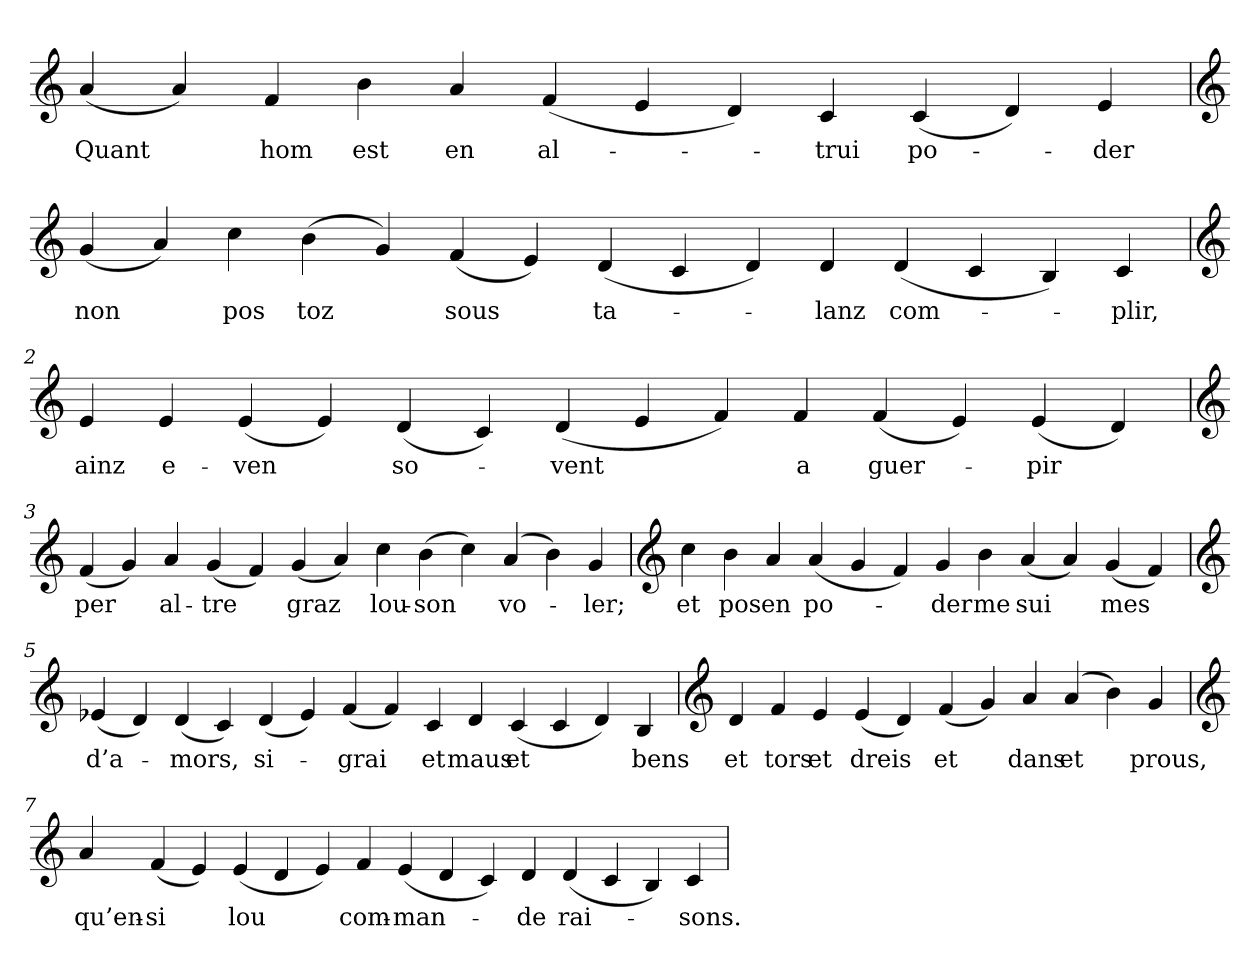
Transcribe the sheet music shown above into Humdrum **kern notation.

**kern	**text
*part1	*part1
*staff1	*staff1
*clefG2	*
=	=
(4a	Quant
4a)	.
4f	hom
4b	est
4a	en
(4f	al-
4e	.
4d)	.
4c	-trui
(4c	po-
4d)	.
4e	-der
=1	=1
*clefG2	*
(4g	non
4a)	.
4cc	pos
(4b	toz
4g)	.
(4f	sous
4e)	.
(4d	ta-
4c	.
4d)	.
4d	-lanz
(4d	com-
4c	.
4B)	.
4c	-plir,
=2	=2
*clefG2	*
4e	ainz
4e	e-
(4e	-ven
4e)	.
(4d	so-
4c)	.
(4d	-vent
4e	.
4f)	.
4f	a
(4f	guer-
4e)	.
(4e	-pir
4d)	.
=3	=3
*clefG2	*
(4f	per
4g)	.
4a	al-
(4g	-tre
4f)	.
(4g	graz
4a)	.
4cc	lou-
(4b	-son
4cc)	.
(4a	vo-
4b)	.
4g	-ler;
=4	=4
*clefG2	*
4cc	et
4b	pos
4a	en
(4a	po-
4g	.
4f)	.
4g	-der
4b	me
(4a	sui
4a)	.
(4g	mes
4f)	.
=5	=5
*clefG2	*
(4e-X	d’a-
4d)	.
(4d	-mors,
4c)	.
(4d	si-
4e-)	.
(4f	-grai
4f)	.
4c	et
4d	maus
(4c	et
4c	.
4d)	.
4B	bens
=6	=6
*clefG2	*
4d	et
4f	tors
4e	et
(4e	dreis
4d)	.
(4f	et
4g)	.
4a	dans
(4a	et
4b)	.
4g	prous,
=7	=7
*clefG2	*
4a	qu’en-
(4f	-si
4e)	.
(4e	lou
4d	.
4e)	.
4f	com-
(4e	-man-
4d	.
4c)	.
4d	-de
(4d	rai-
4c	.
4B)	.
4c	-sons.
=	=
*-	*-
